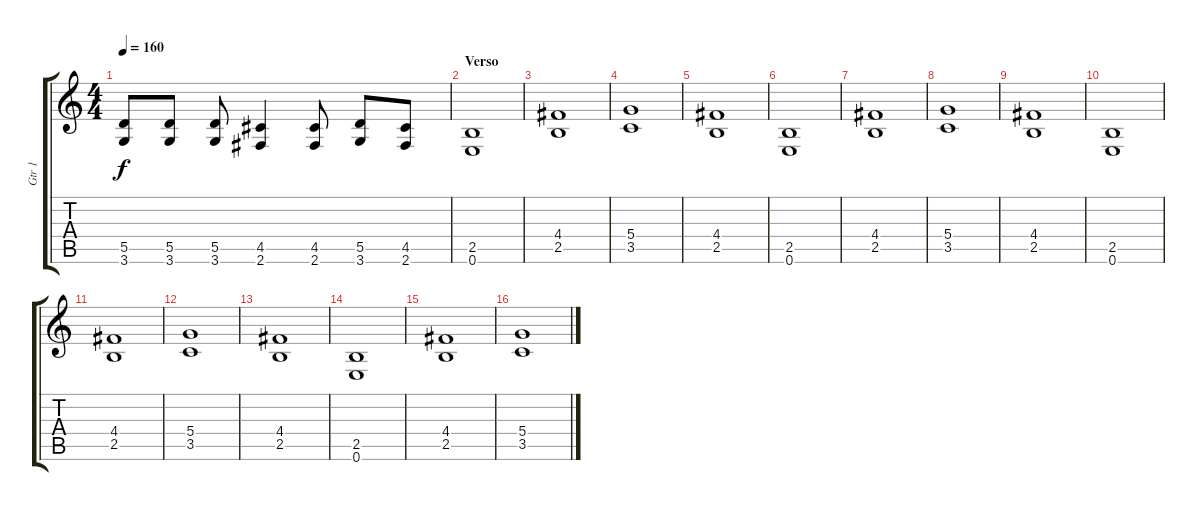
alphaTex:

\track ("Gtr 1" "Gtr 1") {instrument overdrivenguitar}
\staff {score tabs}
\tuning (E4 B3 G3 D3 A2 E2) {hide}
\ts (4 4)
\tempo 160
\clef g2
\ks c
(5.5{t} 3.6{t}).8{dy f} (5.5 3.6).8 (5.5 3.6).8 (4.5 2.6).4 (4.5 2.6).8 (5.5 3.6).8 (4.5 2.6).8 |
\section ("" "Verso")
(2.5 0.6).1 |
(4.4 2.5).1 |
(5.4 3.5).1 |
(4.4 2.5).1 |
(2.5 0.6).1 |
(4.4 2.5).1 |
(5.4 3.5).1 |
(4.4 2.5).1 |
(2.5 0.6).1 |
(4.4 2.5).1 |
(5.4 3.5).1 |
(4.4 2.5).1 |
(2.5 0.6).1 |
(4.4 2.5).1 |
(5.4 3.5).1
